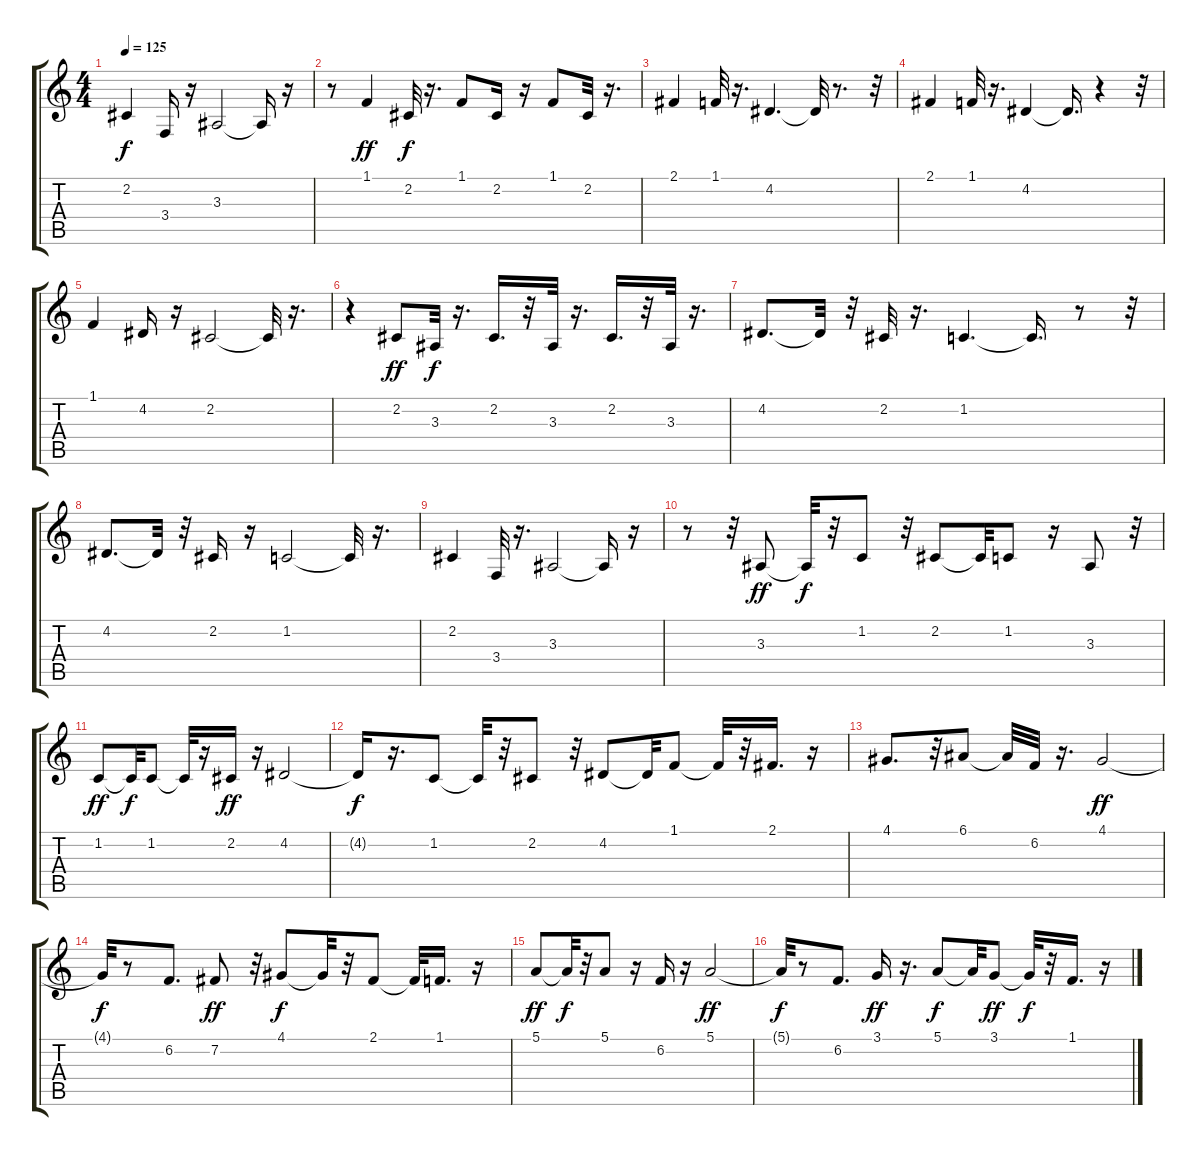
\track "" {instrument sopranosax}
\staff {score tabs}
\tuning (E4 B3 G3 D3 A2 E2) {hide}
\ts (4 4)
\tempo 125
\clef g2
\ks c
2.2.4{dy f} 3.4.16 r.16 3.3.2 3.3{t}.16 r.16 |
r.8 1.1.4{dy ff} 2.2.32{dy f} r.16{d} 1.1.8 2.2.16 r.16 1.1.8 2.2.32 r.16{d} |
2.1.4 1.1.32 r.16{d} 4.2.4{d} 4.2{t}.32 r.8{d} r.32 |
2.1.4 1.1.32 r.16{d} 4.2.4 4.2{t}.16{d} r.4 r.32 |
1.1.4 4.2.16 r.16 2.2.2 2.2{t}.32 r.16{d} |
r.4 2.2.8{dy ff} 3.3.32{dy f} r.16{d} 2.2.16{d} r.32 3.3.32 r.16{d} 2.2.16{d} r.32 3.3.32 r.16{d} |
4.2.8{d} 4.2{t}.32 r.32 2.2.32 r.16{d} 1.2.4{d} 1.2{t}.16{d} r.8 r.32 |
4.2.8{d} 4.2{t}.32 r.32 2.2.16 r.16 1.2.2 1.2{t}.32 r.16{d} |
2.2.4 3.4.32 r.16{d} 3.3.2 3.3{t}.16 r.16 |
r.8 r.32 3.3.8{dy ff} 3.3{t}.32{dy f} r.32 1.2.8 r.32 2.2.8 2.2{t}.32 1.2.8 r.16 3.3.8 r.32 |
1.2.8{dy ff} 1.2{t}.32{dy f} 1.2.8 1.2{t}.32 r.16 2.2.16{dy ff} r.16 4.2.2 |
4.2{t}.16{dy f} r.16{d} 1.2.8 1.2{t}.32 r.32 2.2.8 r.32 4.2.8 4.2{t}.32 1.1.8 1.1{t}.32 r.32 2.1.16{d} r.16 |
4.1.8{d} r.32 6.1.8 6.1{t}.32 6.2.32 r.16{d} 4.1.2{dy ff} |
4.1{t}.32{dy f} r.8 6.2.8{d} 7.2.8{dy ff} r.32 4.1.8{dy f} 4.1{t}.32 r.32 2.1.8 2.1{t}.32 1.1.16{d} r.16 |
5.1.8{dy ff} 5.1{t}.32{dy f} r.32 5.1.8 r.16 6.2.16 r.16 5.1.2{dy ff} |
5.1{t}.32{dy f} r.8 6.2.8{d} 3.1.16{dy ff} r.16{d} 5.1.8{dy f} 5.1{t}.32 3.1.8{dy ff} 3.1{t}.32{dy f} r.32 1.1.16{d} r.16
